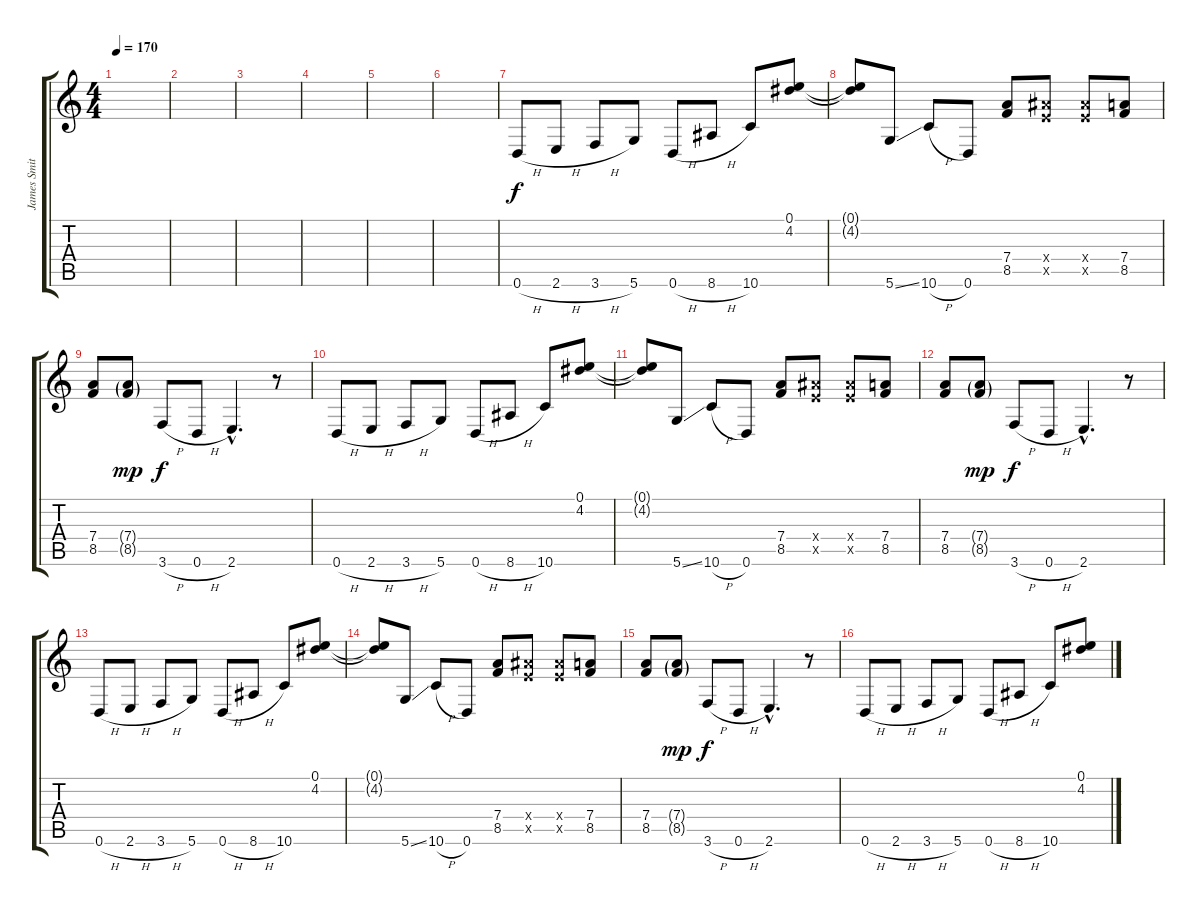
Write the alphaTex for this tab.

\track ("James Smith" "James Smit") {instrument distortionguitar}
\staff {score tabs}
\tuning (E4 B3 G3 D3 A2 D2) {hide}
\ts (4 4)
\tempo 170
\clef g2
\ks c
|
|
|
|
|
|
0.6{h}.8{instrument distortionguitar} 2.6{h}.8 3.6{h}.8 5.6.8 0.6{h}.8 8.6{h}.8 10.6.8 (0.1 4.2).8 |
(0.1{t} 4.2{t}).8 5.6{ss}.8 10.6{h}.8 0.6.8 (7.4 8.5).8 (8.4{x} 7.5{x}).8 (8.4{x} 7.5{x}).8 (7.4 8.5).8 |
(7.4 8.5).8 (7.4{g} 8.5{g}).8{dy mp} 3.6{h}.8{dy f} 0.6{h}.8 2.6{hac}.4{d} r.8 |
0.6{h}.8{instrument distortionguitar} 2.6{h}.8 3.6{h}.8 5.6.8 0.6{h}.8 8.6{h}.8 10.6.8 (0.1 4.2).8 |
(0.1{t} 4.2{t}).8 5.6{ss}.8 10.6{h}.8 0.6.8 (7.4 8.5).8 (8.4{x} 7.5{x}).8 (8.4{x} 7.5{x}).8 (7.4 8.5).8 |
(7.4 8.5).8 (7.4{g} 8.5{g}).8{dy mp} 3.6{h}.8{dy f} 0.6{h}.8 2.6{hac}.4{d} r.8 |
0.6{h}.8{instrument distortionguitar} 2.6{h}.8 3.6{h}.8 5.6.8 0.6{h}.8 8.6{h}.8 10.6.8 (0.1 4.2).8 |
(0.1{t} 4.2{t}).8 5.6{ss}.8 10.6{h}.8 0.6.8 (7.4 8.5).8 (8.4{x} 7.5{x}).8 (8.4{x} 7.5{x}).8 (7.4 8.5).8 |
(7.4 8.5).8 (7.4{g} 8.5{g}).8{dy mp} 3.6{h}.8{dy f} 0.6{h}.8 2.6{hac}.4{d} r.8 |
0.6{h}.8{instrument distortionguitar} 2.6{h}.8 3.6{h}.8 5.6.8 0.6{h}.8 8.6{h}.8 10.6.8 (0.1 4.2).8
